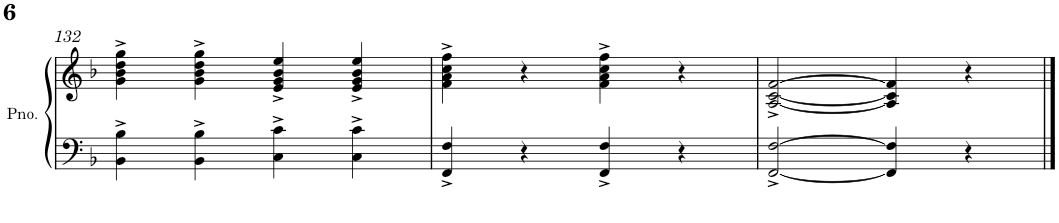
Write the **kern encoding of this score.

**kern	**kern
*part1	*part1
*staff2	*staff1
*I"Piano	*
*I'Pno.	*
!!LO:PB:g=z
*clefF4	*clefG2
*k[b-]	*k[b-]
*M4/4	*M4/4
*met(c)	*met(c)
=132	=132
4BB-\^ 4B-\^	4g\^ 4b-\^ 4dd\^ 4gg\^
4BB-\^ 4B-\^	4g\^ 4b-\^ 4dd\^ 4gg\^
4C\^ 4c\^	4e/^ 4g/^ 4b-/^ 4ee/^
4C\^ 4c\^	4e/^ 4g/^ 4b-/^ 4ee/^
=133	=133
4FF/^ 4F/^	4f\^ 4a\^ 4cc\^ 4ff\^
4r	4r
4FF/^ 4F/^	4f\^ 4a\^ 4cc\^ 4ff\^
4r	4r
=134	=134
[2FF/^ [2F/^	[2A/^ [2c/^ [2f/^
4FF/] 4F/]	4A/] 4c/] 4f/]
4r	4r
==	==
*-	*-
